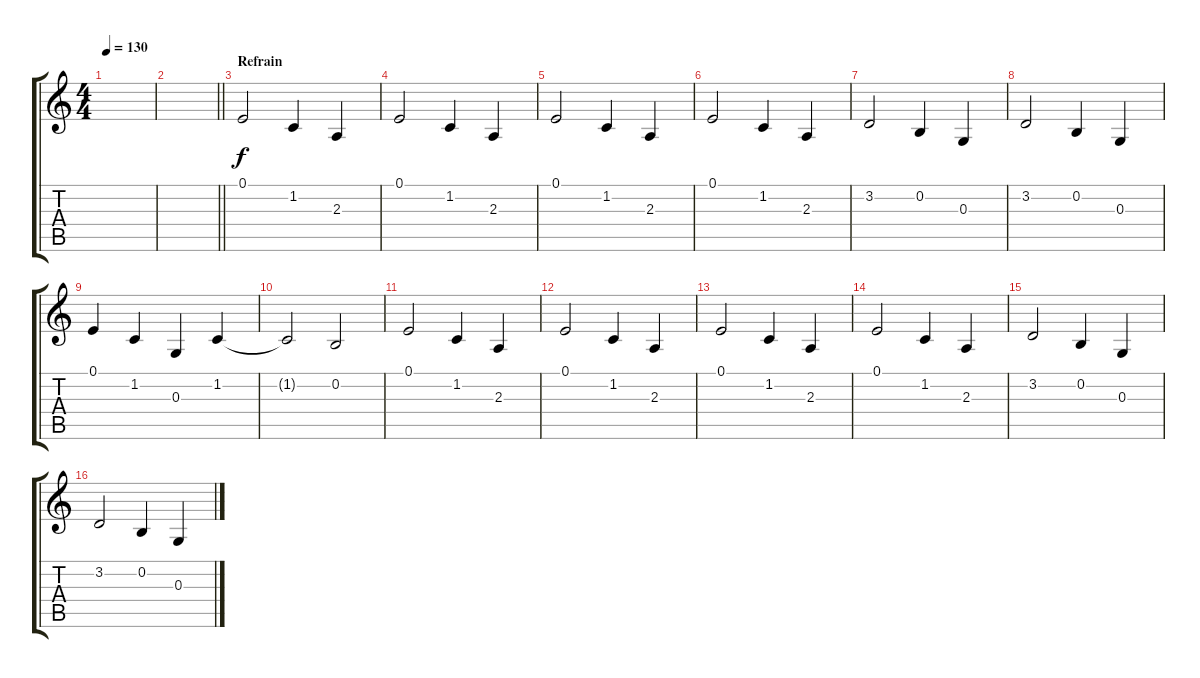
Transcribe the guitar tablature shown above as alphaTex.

\track "" {instrument acousticgrandpiano}
\staff {score tabs}
\tuning (E4 B3 G3 D3 A2 E2) {hide}
\ts (4 4)
\tempo 130
\clef g2
\ks c
|
\barLineRight lightlight
|
\section ("" "Refrain")
0.1.2 1.2.4 2.3.4 |
0.1.2 1.2.4 2.3.4 |
0.1.2 1.2.4 2.3.4 |
0.1.2 1.2.4 2.3.4 |
3.2.2 0.2.4 0.3.4 |
3.2.2 0.2.4 0.3.4 |
0.1.4 1.2.4 0.3.4 1.2.4 |
1.2{t}.2 0.2.2 |
0.1.2 1.2.4 2.3.4 |
0.1.2 1.2.4 2.3.4 |
0.1.2 1.2.4 2.3.4 |
0.1.2 1.2.4 2.3.4 |
3.2.2 0.2.4 0.3.4 |
3.2.2 0.2.4 0.3.4
